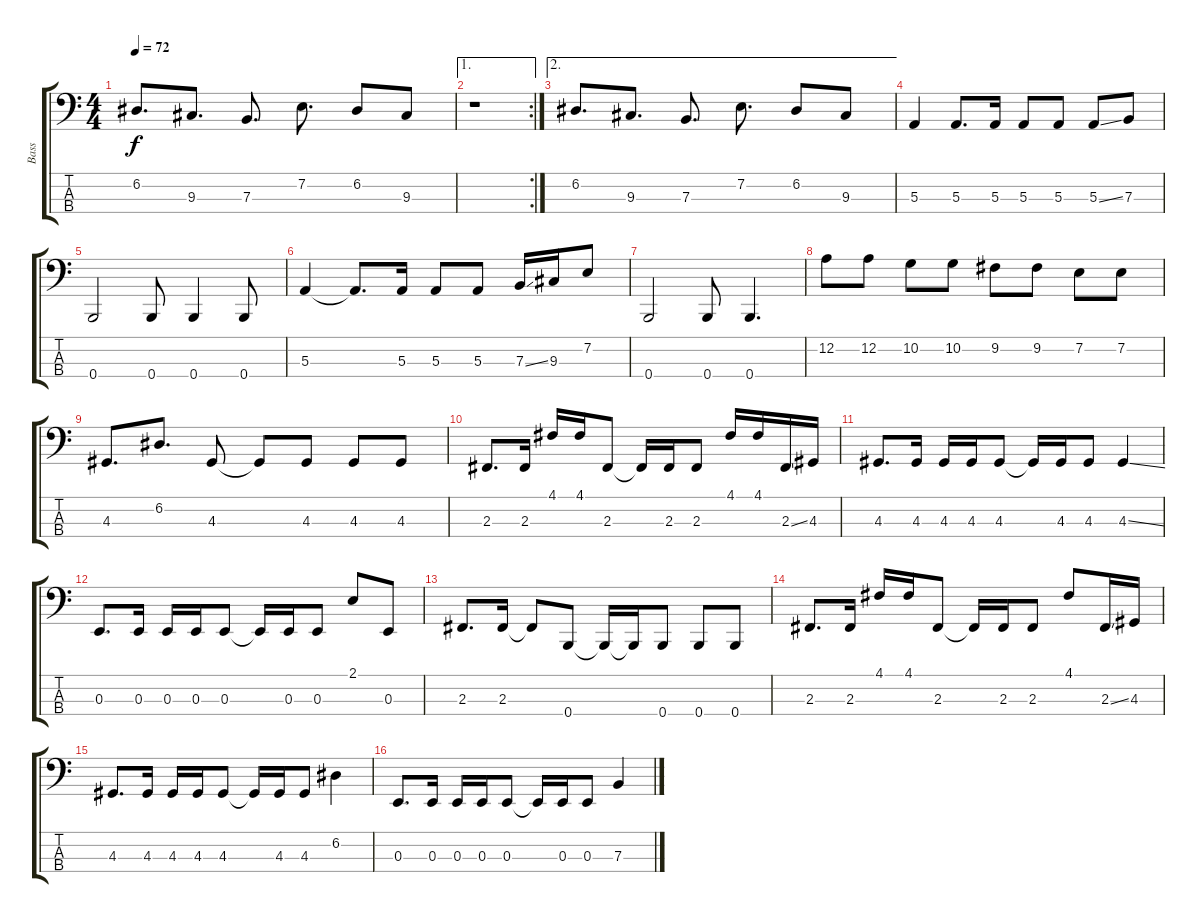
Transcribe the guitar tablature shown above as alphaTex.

\track ("Bass" "Bass") {instrument electricbassfinger}
\staff {score tabs}
\tuning (D2 A1 E1 B0) {hide}
\ts (4 4)
\tempo 72
\clef f4
\ks c
6.2.8{d dy f} 9.3.8{d} 7.3.8{d} 7.2.8{d} 6.2.8 9.3.8 |
\ae 1
\rc 2
r.1 |
\ae 2
6.2.8{d} 9.3.8{d} 7.3.8{d} 7.2.8{d} 6.2.8 9.3.8 |
5.3.4 5.3.8{d} 5.3.16 5.3.8 5.3.8 5.3{ss}.8 7.3.8 |
0.4.2 0.4.8 0.4.4 0.4.8 |
5.3.4 5.3{t}.8{d} 5.3.16 5.3.8 5.3.8 7.3{ss}.16 9.3.16 7.2.8 |
0.4.2 0.4.8 0.4.4{d} |
12.2.8 12.2.8 10.2.8 10.2.8 9.2.8 9.2.8 7.2.8 7.2.8 |
4.3.8{d} 6.2.8{d} 4.3.8 4.3{t}.8 4.3.8 4.3.8 4.3.8 |
2.3.8{d} 2.3.16 4.1.16 4.1.16 2.3.8 2.3{t}.16 2.3.16 2.3.8 4.1.16 4.1.16 2.3{ss}.16 4.3.16 |
4.3.8{d} 4.3.16 4.3.16 4.3.16 4.3.8 4.3{t}.16 4.3.16 4.3.8 4.3{ss}.4 |
0.3.8{d} 0.3.16 0.3.16 0.3.16 0.3.8 0.3{t}.16 0.3.16 0.3.8 2.1.8 0.3.8 |
2.3.8{d} 2.3.16 2.3{t}.8 0.4.8 0.4{t}.16 0.4{t}.16 0.4.8 0.4.8 0.4.8 |
2.3.8{d} 2.3.16 4.1.16 4.1.16 2.3.8 2.3{t}.16 2.3.16 2.3.8 4.1.8 2.3{ss}.16 4.3.16 |
4.3.8{d} 4.3.16 4.3.16 4.3.16 4.3.8 4.3{t}.16 4.3.16 4.3.8 6.2.4 |
0.3.8{d} 0.3.16 0.3.16 0.3.16 0.3.8 0.3{t}.16 0.3.16 0.3.8 7.3{ss}.4
